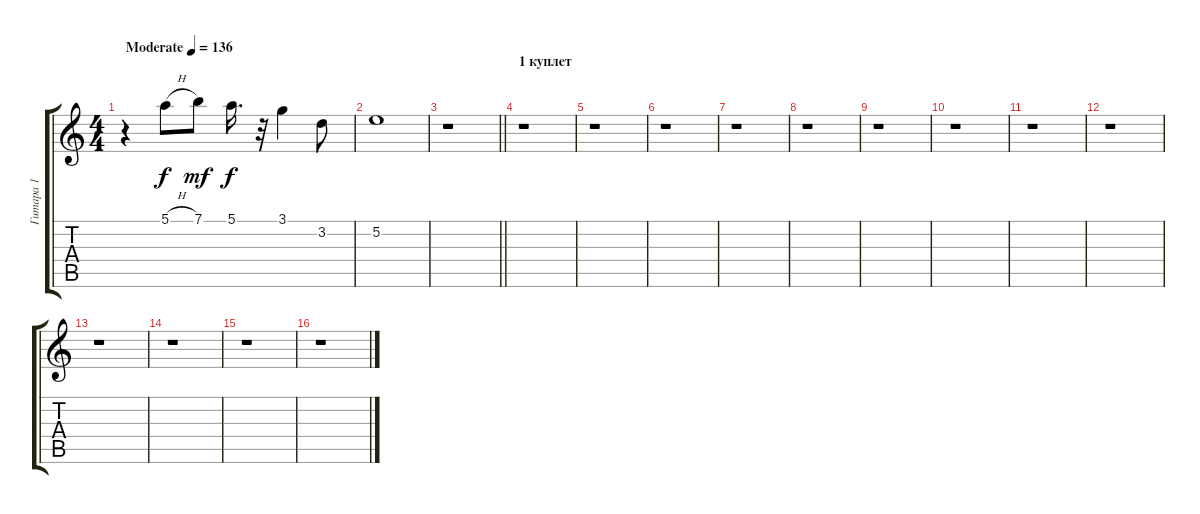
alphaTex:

\track ("Гитара 1" "Гитара 1") {instrument electricguitarclean}
\staff {score tabs}
\tuning (E4 B3 G3 D3 A2 E2) {hide}
\ts (4 4)
\tempo (136 "Moderate")
\clef g2
\ks c
r.4{dy f instrument electricguitarclean} 5.1{h}.8 7.1.8{dy mf} 5.1.16{d dy f} r.32 3.1.4 3.2.8 |
5.2{be (hold 0 0 60 0)}.1 |
\barLineRight lightlight
r.1 |
\section ("" "1 куплет")
r.1 |
r.1 |
r.1 |
r.1 |
r.1 |
r.1 |
r.1 |
r.1 |
r.1 |
r.1 |
r.1 |
r.1 |
r.1
